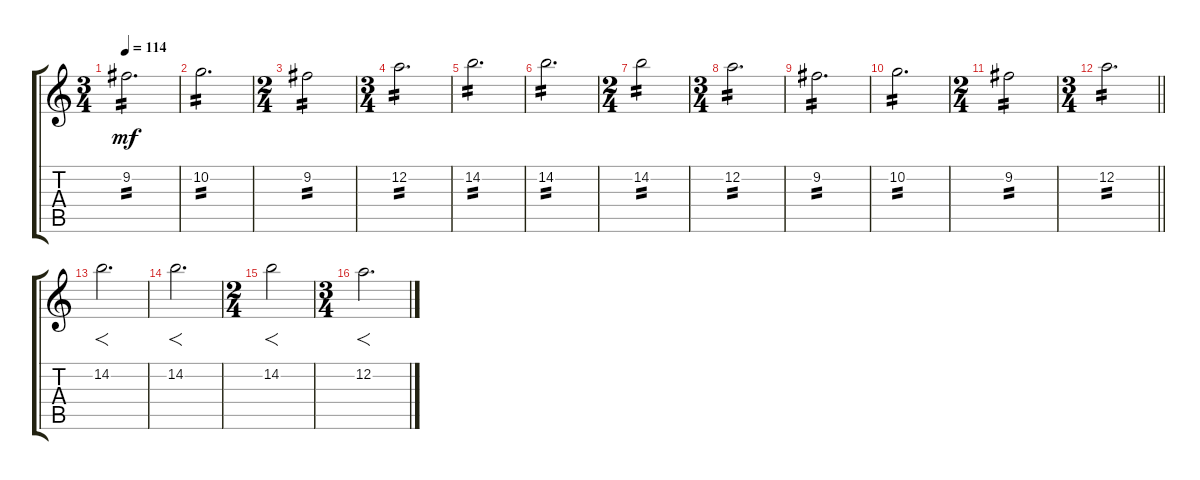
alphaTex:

\track "" {instrument distortionguitar}
\staff {score tabs}
\tuning (D4 A3 F3 C3 G2 C2) {hide}
\ts (3 4)
\tempo 114
\clef g2
\ks c
9.2.2{d tp 2 dy mf} |
10.2.2{d tp 2} |
\ts (2 4)
9.2.2{tp 2} |
\ts (3 4)
12.2.2{d tp 2} |
14.2.2{d tp 2} |
14.2.2{d tp 2} |
\ts (2 4)
14.2.2{tp 2} |
\ts (3 4)
12.2.2{d tp 2} |
9.2.2{d tp 2} |
10.2.2{d tp 2} |
\ts (2 4)
9.2.2{tp 2} |
\ts (3 4)
\barLineRight lightlight
12.2.2{d tp 2} |
14.2.2{f d} |
14.2.2{f d} |
\ts (2 4)
14.2.2{f} |
\ts (3 4)
12.2.2{f d}
